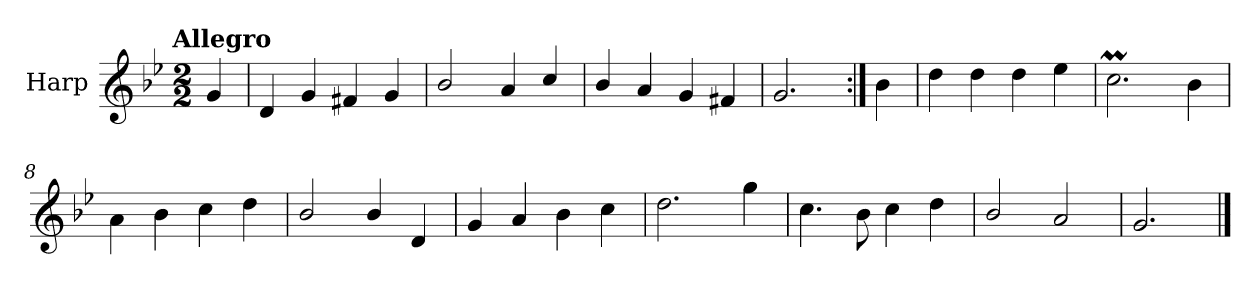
**kern
*part1
*staff1
*I"Harp
*I'Hrp.
*clefG2
*k[b-e-]
!!LO:TX:omd:t=Allegro
*M2/2
*MM144
=
4g/
=1
4d/
4g/
4f#X/
4g/
=2
2b-/
4a/
4cc/
=3
4b-/
4a/
4g/
4f#X/
!!LO:LB:g=z
=4
2.g/
=5:|!
4b-\
=6
4dd\
4dd\
4dd\
4ee-\
=7
2.ccM\
4b-\
=8
4a\
4b-\
4cc\
4dd\
=9
2b-/
4b-/
4d/
!!LO:LB:g=z
=10
4g/
4a/
4b-\
4cc\
=11
2.dd\
4gg\
=12
4.cc\
8b-\
4cc\
4dd\
=13
2b-/
2a/
=14
2.g/
==
*-
